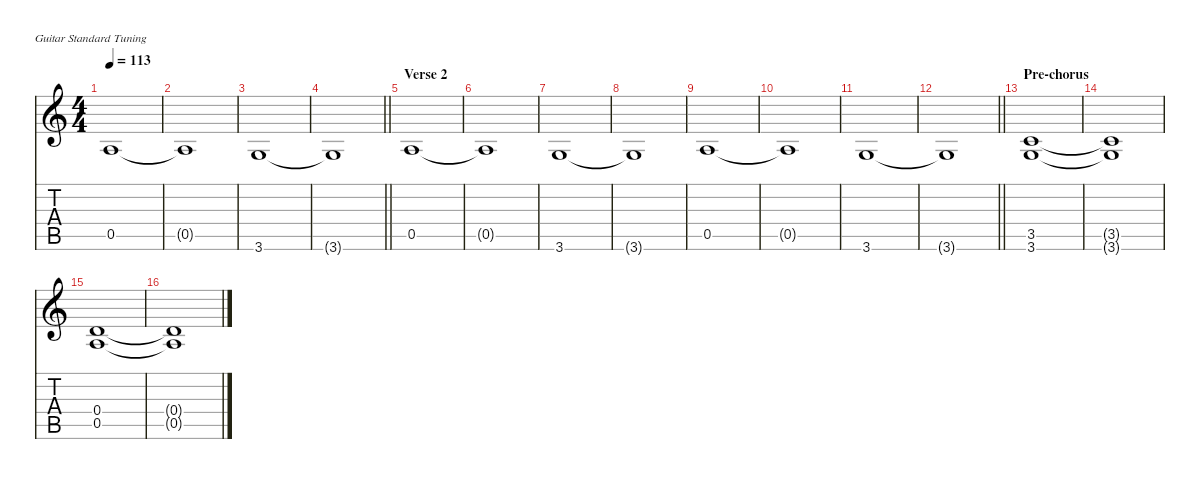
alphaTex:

\defaultSystemsLayout 4
\hideDynamics
\bracketExtendMode nobrackets
\singleTrackTrackNamePolicy hidden
\multiTrackTrackNamePolicy hidden
\firstSystemTrackNameMode fullname
\firstSystemTrackNameOrientation horizontal
\otherSystemsTrackNameOrientation horizontal
\track ("Guitar (harm. dist.)" "dist.guit.") {instrument distortionguitar}
\staff {score tabs}
\tuning (E4 B3 G3 D3 A2 E2)
\ts (4 4)
\tempo 113
\clef g2
\ks c
0.5.1{dy ff beam Up} |
0.5{t}.1{dy f beam Up} |
3.6.1{dy ff beam Up} |
\barLineRight lightlight
3.6{t}.1{dy f beam Up} |
\section ("" "Verse 2")
0.5.1{dy ff beam Up} |
0.5{t}.1{dy f beam Up} |
3.6.1{dy ff beam Up} |
3.6{t}.1{dy f beam Up} |
0.5.1{dy ff beam Up} |
0.5{t}.1{dy f beam Up} |
3.6.1{dy ff beam Up} |
\barLineRight lightlight
3.6{t}.1{dy f beam Up} |
\section ("" "Pre-chorus")
(3.5 3.6).1{dy ff beam Up} |
(3.5{t} 3.6{t}).1{dy f beam Up} |
(0.4 0.5).1{dy ff beam Up} |
(0.4{t} 0.5{t}).1{dy f beam Up}
